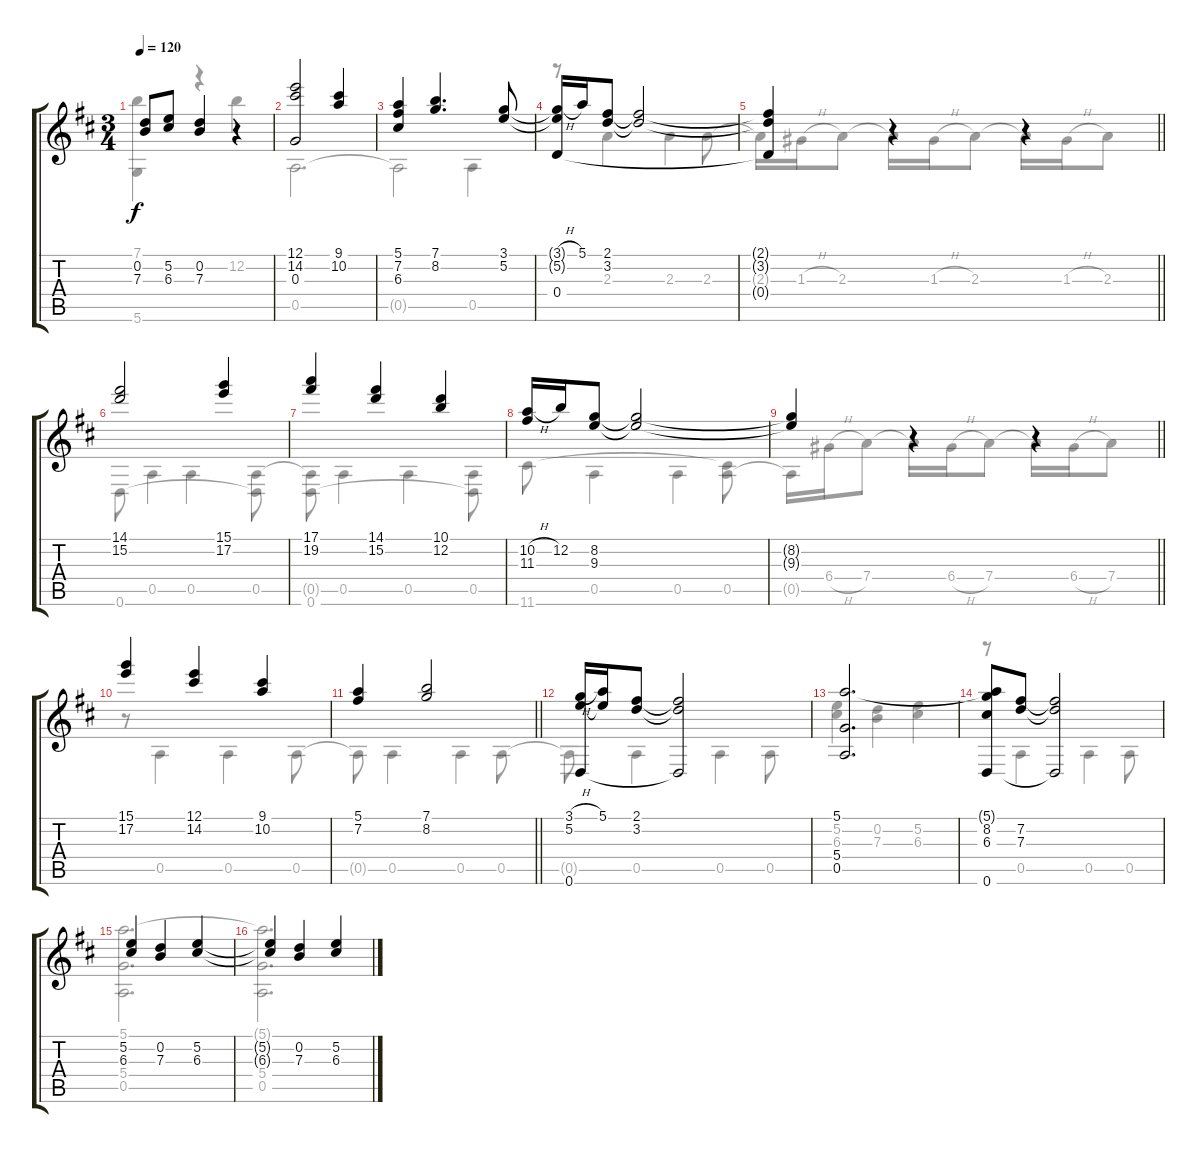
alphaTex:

\track "" {instrument acousticguitarnylon}
\staff {score tabs}
\tuning (E4 B3 G3 D3 A2 D2) {hide}
\voice
\ts (3 4)
\tempo 120
\clef g2
\ks d
(0.2 7.3).8{dy f} (5.2 6.3).8 (0.2 7.3).4 r.4 |
(12.1 14.2 0.3).2 (9.1 10.2).4 |
(5.1 7.2 6.3).4 (7.1 8.2).4{d} (3.1 5.2).8 |
(3.1{h t} 5.2{t} 0.4).16 5.1.16 (2.1 3.2).8 (2.1{t} 3.2{t}).2 |
\barLineRight lightlight
(2.1{t} 3.2{t} 0.4{t}).4 r.4 r.4 |
(14.1 15.2).2 (15.1 17.2).4 |
(17.1 19.2).4 (14.1 15.2).4 (10.1 12.2).4 |
(10.2{h} 11.3).16 12.2.16 (8.2 9.3).8 (8.2{t} 9.3{t}).2 |
\barLineRight lightlight
(8.2{t} 9.3{t}).4 r.4 r.4 |
(15.1 17.2).4 (12.1 14.2).4 (9.1 10.2).4 |
\barLineRight lightlight
(5.1 7.2).4 (7.1 8.2).2 |
(3.1{h} 5.2 0.6).16 (5.1 5.2{t}).16 (2.1 3.2).8 (2.1{t} 3.2{t} 0.6{t}).2 |
(5.1 5.4 0.5).2{d} |
(5.1{t} 8.2 6.3 0.6).8 (7.2 7.3).8 (7.2{t} 7.3{t} 0.6{t}).2 |
(5.2 6.3).4 (0.2 7.3).4 (5.2 6.3).4 |
(5.2{t} 6.3{t}).4 (0.2 7.3).4 (5.2 6.3).4
\voice
\clef g2
\ottava regular
\simile none
\ks d
(7.1{t} 5.6{t}).4{dy f} r.4 12.2.4 |
0.5.2{d} |
0.5{t}.2 0.5.4 |
r.8 2.3.4 2.3.4 2.3.8 |
\barLineRight lightlight
2.3{t}.16 1.3{h}.16 2.3.8 2.3{t}.16 1.3{h}.16 2.3.8 2.3{t}.16 1.3{h}.16 2.3.8 |
0.6.8 0.5.4 0.5.4 (0.5 0.6{t}).8 |
(0.5{t} 0.6).8 0.5.4 0.5.4 (0.5 0.6{t}).8 |
11.6.8 0.5.4 0.5.4 (0.5 11.6{t}).8 |
\barLineRight lightlight
0.5{t}.16 6.4{h}.16 7.4.8 7.4{t}.16 6.4{h}.16 7.4.8 7.4{t}.16 6.4{h}.16 7.4.8 |
r.8 0.5.4 0.5.4 0.5.8 |
\barLineRight lightlight
0.5{t}.8 0.5.4 0.5.4 0.5.8 |
0.5{t}.8 0.5.4 0.5.4 0.5.8 |
(5.2 6.3).4 (0.2 7.3).4 (5.2 6.3).4 |
r.8 0.5.4 0.5.4 0.5.8 |
(5.1 5.4 0.5).2{d} |
(5.1{t} 5.4 0.5).2{d}
